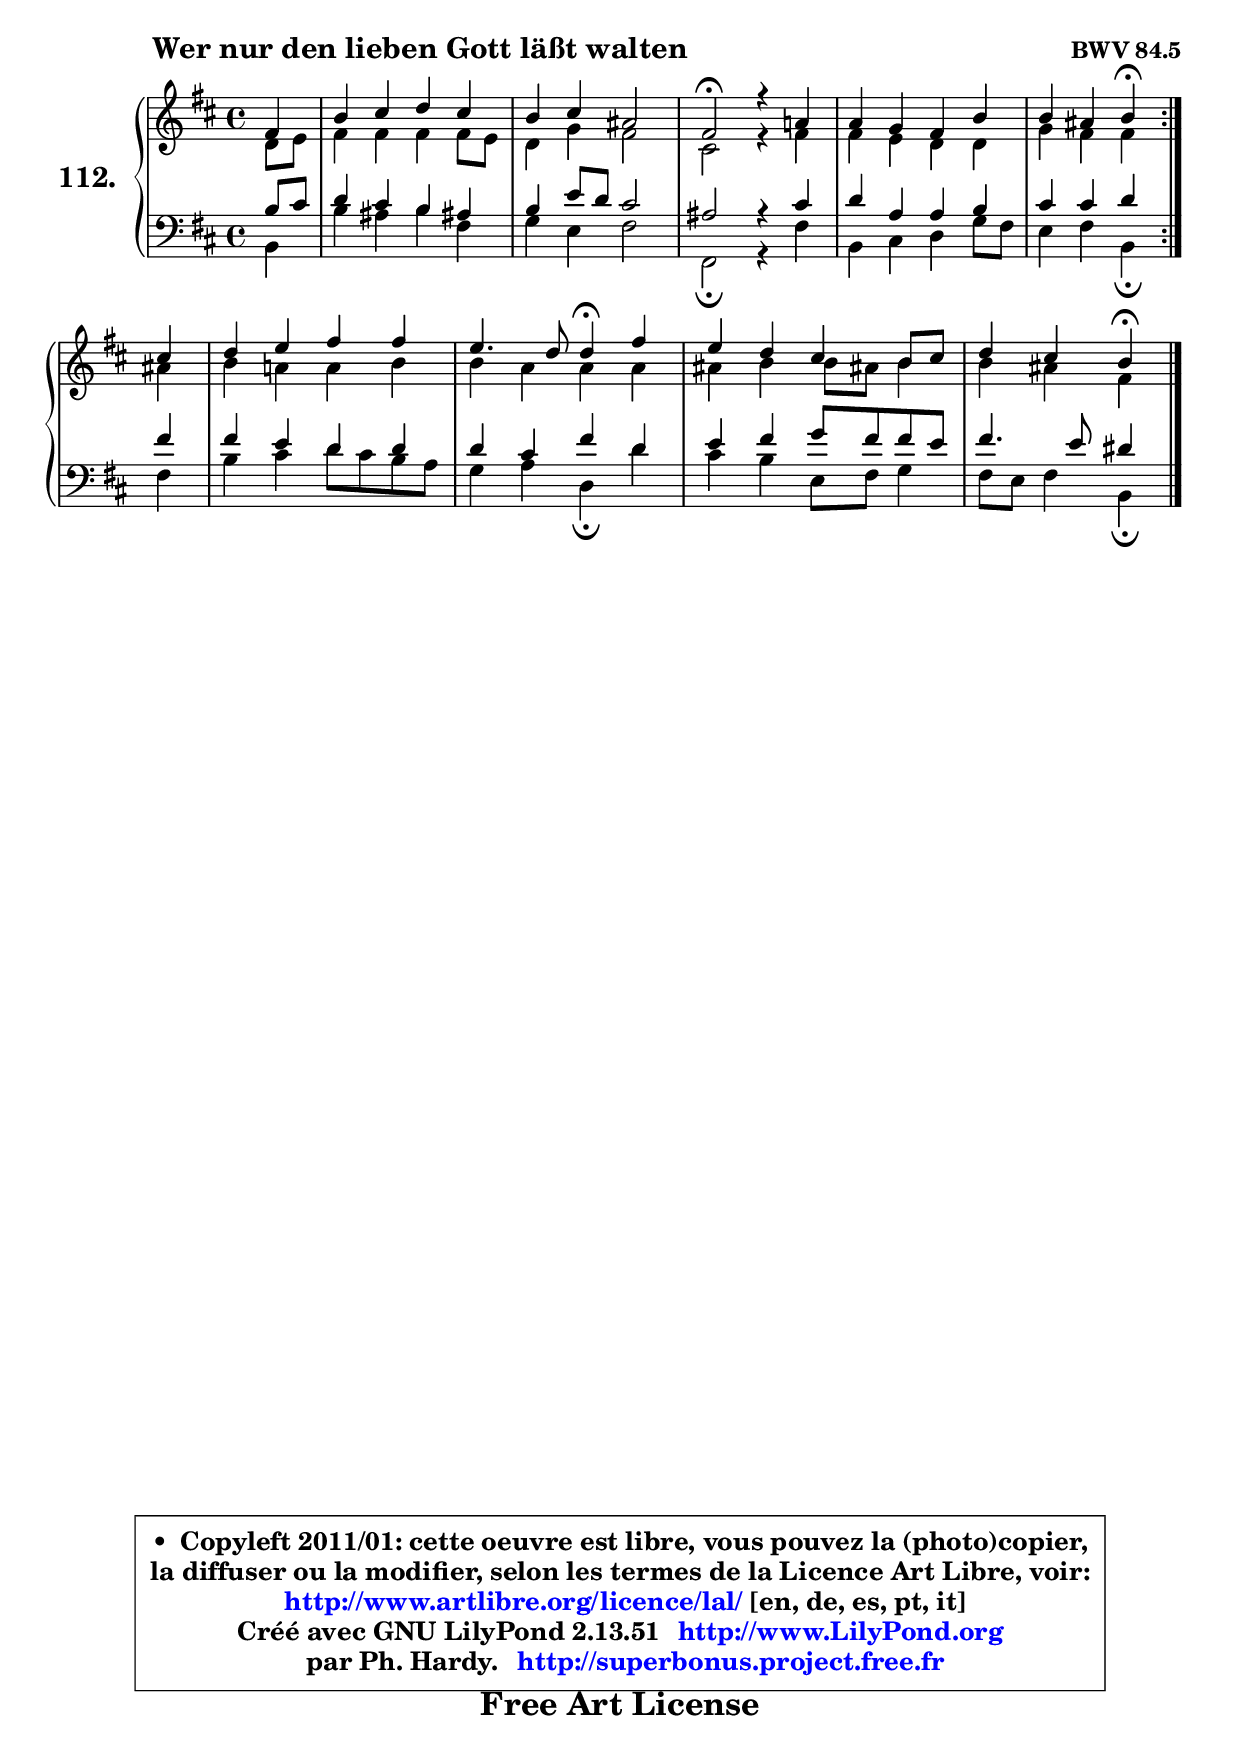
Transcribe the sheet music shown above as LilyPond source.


\version "2.13.51"

    \paper {
%	system-system-spacing #'padding = #0.1
%	score-system-spacing #'padding = #0.1
%	ragged-bottom = ##f
%	ragged-last-bottom = ##f
	}

    \header {
      opus = \markup { \bold "BWV 84.5" }
      piece = \markup { \hspace #9 \fontsize #2 \bold "Wer nur den lieben Gott läßt walten" }
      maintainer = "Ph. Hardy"
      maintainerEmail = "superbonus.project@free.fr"
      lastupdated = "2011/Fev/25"
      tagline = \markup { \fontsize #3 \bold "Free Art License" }
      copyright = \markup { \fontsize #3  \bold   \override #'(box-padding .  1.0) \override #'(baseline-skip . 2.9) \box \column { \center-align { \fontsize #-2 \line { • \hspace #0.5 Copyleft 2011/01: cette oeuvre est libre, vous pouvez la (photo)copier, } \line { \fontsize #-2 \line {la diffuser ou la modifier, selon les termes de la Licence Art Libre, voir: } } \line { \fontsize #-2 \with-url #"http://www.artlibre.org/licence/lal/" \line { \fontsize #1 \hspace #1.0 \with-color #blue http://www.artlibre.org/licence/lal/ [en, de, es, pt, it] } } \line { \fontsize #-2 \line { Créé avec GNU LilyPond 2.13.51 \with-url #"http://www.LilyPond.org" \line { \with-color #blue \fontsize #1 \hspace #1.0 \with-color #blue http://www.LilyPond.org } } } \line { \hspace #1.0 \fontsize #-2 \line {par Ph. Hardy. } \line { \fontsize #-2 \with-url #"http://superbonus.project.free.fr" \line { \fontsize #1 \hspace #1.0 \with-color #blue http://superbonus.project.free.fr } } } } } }

	  }

  guidemidi = {
	\repeat volta 2 {
        r4 |
        R1 |
        R1 |
        \tempo 4 = 34 r2 \tempo 4 = 78 r2 |
        R1 |
        r2 \tempo 4 = 30 r4 \tempo 4 = 78 } %fin du repeat
        r4 |
        R1 |
        r2 \tempo 4 = 30 r4 \tempo 4 = 78 r4 |
        R1 |
        r2 \tempo 4 = 30 r4 
	}

  upper = {
	\time 4/4
	\key b \minor
	\clef treble
	\partial 4
	\voiceOne
	<< { 
	% SOPRANO
	\set Voice.midiInstrument = "acoustic grand"
	\relative c' {
	\repeat volta 2 {
        fis4 |
        b4 cis d cis |
        b4 cis ais2 |
        fis2\fermata r4 a!4 |
        a4 g fis b |
        b4 ais b\fermata } %fin du repeat
        cis4 |
        d4 e fis fis |
        e4. d8 d4\fermata fis |
        e4 d cis b8 cis |
        d4 cis b\fermata
        \bar "|."
	} % fin de relative
	}

	\context Voice="1" { \voiceTwo 
	% ALTO
	\set Voice.midiInstrument = "acoustic grand"
	\relative c' {
	\repeat volta 2 {
        d8 e |
        fis4 fis fis fis8 e |
        d4 g fis2 |
        cis2 r4 fis4 |
        fis4 e d d |
        g4 fis fis } %fin du repeat
        ais!4 |
        b4 a! a b |
        b4 a a a |
        ais4 b b8 ais! b4 |
        b4 ais fis4
        \bar "|."
	} % fin de relative
	\oneVoice
	} >>
	}

    lower = {
	\time 4/4
	\key b \minor
	\clef bass
	\partial 4
	\voiceOne
	<< { 
	% TENOR
	\set Voice.midiInstrument = "acoustic grand"
	\relative c' {
	\repeat volta 2 {
        b8 cis |
        d4 cis b ais! |
        b4 e8 d cis2 |
        ais2 r4 cis4 |
        d4 a a b |
        cis4 cis d } %fin du repeat
        fis4 |
        fis4 e d d |
        d4 cis fis d |
        e4 fis g8 fis fis e |
        fis4. e8 dis4
        \bar "|."
	} % fin de relative
	}
	\context Voice="1" { \voiceTwo 
	% BASS
	\set Voice.midiInstrument = "acoustic grand"
	\relative c {
	\repeat volta 2 {
        b4 |
        b'4 ais b fis |
        g4 e fis2 |
        fis,2\fermata r4 fis'4 |
        b,4 cis d g8 fis |
        e4 fis b,4\fermata } %fin du repeat
        fis'4 |
        b4 cis d8 cis b a |
        g4 a d,\fermata d' |
        cis4 b e,8 fis g4 |
        fis8 e fis4 b,\fermata
        \bar "|."
	} % fin de relative
	\oneVoice
	} >>
	}


    \score { 

	\new PianoStaff <<
	\set PianoStaff.instrumentName = \markup { \bold \huge "112." }
	\new Staff = "upper" \upper
	\new Staff = "lower" \lower
	>>

    \layout {
%	ragged-last = ##f
	   }

         } % fin de score

  \score {
    \unfoldRepeats { << \guidemidi \upper \lower >> }
    \midi {
    \context {
     \Staff
      \remove "Staff_performer"
               }

     \context {
      \Voice
       \consists "Staff_performer"
                }

     \context { 
      \Score
      tempoWholesPerMinute = #(ly:make-moment 78 4)
		}
	    }
	}

